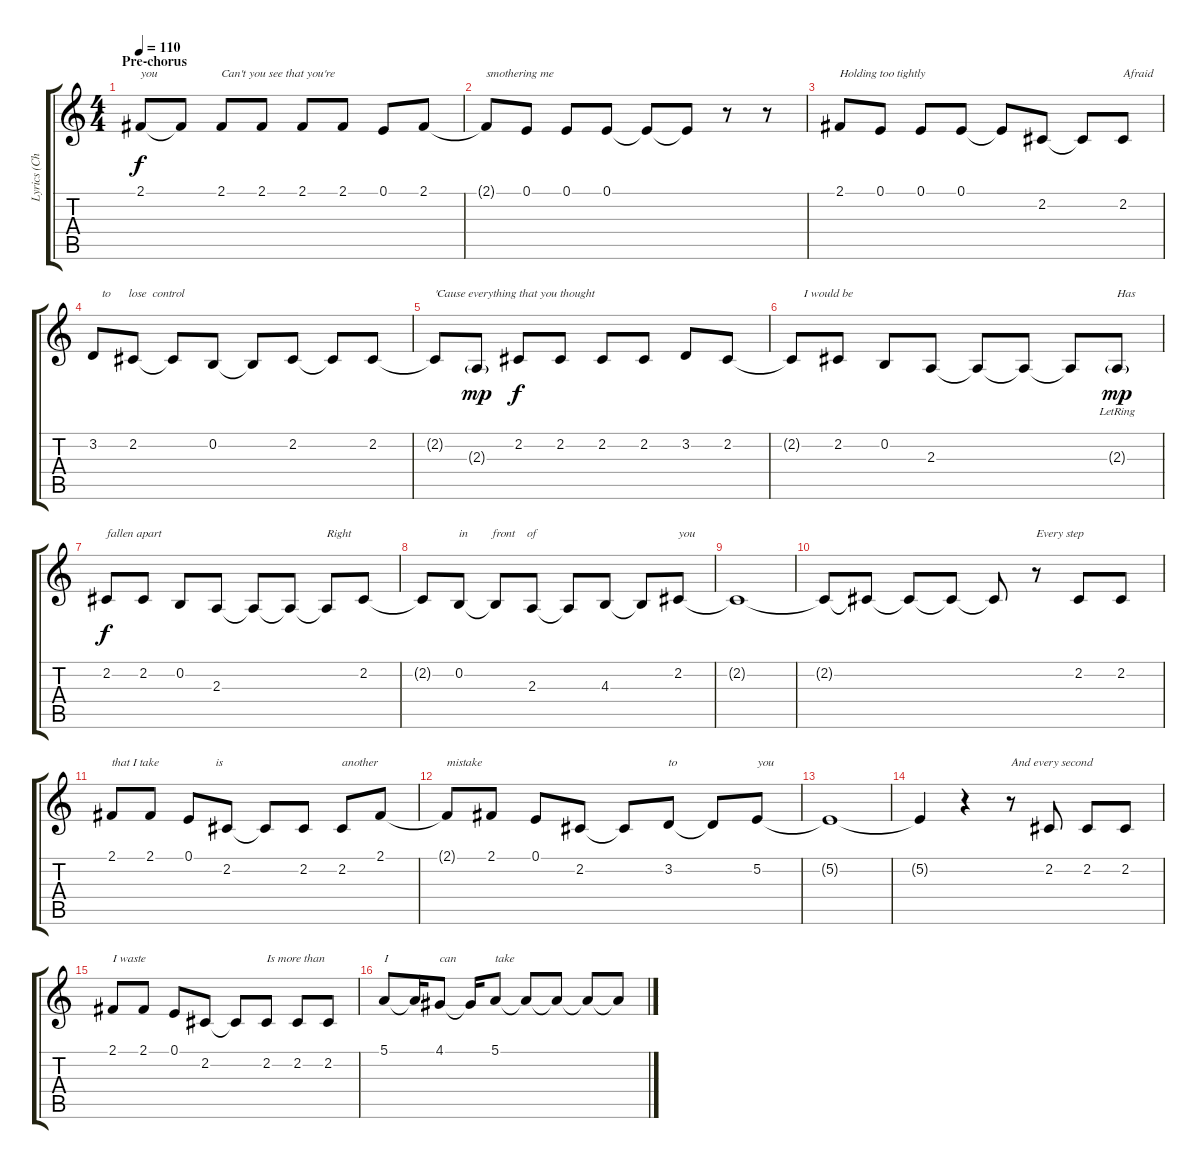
\track ("Lyrics (Chester)" "Lyrics (Ch") {instrument oboe}
\staff {score tabs}
\tuning (E4 B3 G3 D3 A2 E2) {hide}
\ts (4 4)
\section ("" "Pre-chorus")
\tempo 110
\clef g2
\ks c
2.1.8{txt "you" dy f} 2.1{t}.8 2.1.8{txt "Can't you see that you're"} 2.1.8 2.1.8 2.1.8 0.1.8 2.1.8 |
2.1{t}.8{txt "smothering me"} 0.1.8 0.1.8 0.1.8 0.1{t}.8 0.1{t}.8 r.8 r.8 |
2.1.8{txt "Holding too tightly"} 0.1.8 0.1.8 0.1.8 0.1{t}.8 2.2.8 2.2{t}.8 2.2.8{txt "Afraid"} |
3.2.8{txt "   to      lose  control"} 2.2.8 2.2{t}.8 0.2.8 0.2{t}.8 2.2.8 2.2{t}.8 2.2.8 |
2.2{t}.8{txt "'Cause everything that you thought"} 2.3{g}.8{dy mp} 2.2.8{dy f} 2.2.8 2.2.8 2.2.8 3.2.8 2.2.8 |
2.2{t}.8{txt "    I would be"} 2.2.8 0.2.8 2.3.8 2.3{t}.8 2.3{t}.8 2.3{t}.8 2.3{g lr}.8{txt "Has" dy mp} |
2.2.8{txt "fallen apart" dy f} 2.2.8 0.2.8 2.3.8 2.3{t}.8 2.3{t}.8 2.3{t}.8{txt "Right"} 2.2.8 |
2.2{t}.8 0.2.8{txt "in        front    of"} 0.2{t}.8 2.3.8 2.3{t}.8 4.3.8 4.3{t}.8 2.2.8{txt "you"} |
2.2{t}.1 |
2.2{t}.8 2.2{t}.8 2.2{t}.8 2.2{t}.8 2.2{t}.8 r.8{txt "Every step"} 2.2.8 2.2.8 |
2.1.8{txt "that I take                   is"} 2.1.8 0.1.8 2.2.8 2.2{t}.8 2.2.8 2.2.8{txt "another"} 2.1.8 |
2.1{t}.8{txt "mistake"} 2.1.8 0.1.8 2.2.8 2.2{t}.8 3.2.8{txt "to"} 3.2{t}.8 5.2.8{txt "you"} |
5.2{t}.1 |
5.2{t}.4 r.4 r.8{txt "And every second"} 2.2.8 2.2.8 2.2.8 |
2.1.8{txt "I waste"} 2.1.8 0.1.8 2.2.8 2.2{t}.8 2.2.8{txt "Is more than"} 2.2.8 2.2.8 |
5.1.8{txt "I"} 5.1{t}.16 4.1.8{txt "can"} 4.1{t}.16 5.1.8{txt "take"} 5.1{t}.8 5.1{t}.8 5.1{t}.8 5.1{t}.8
